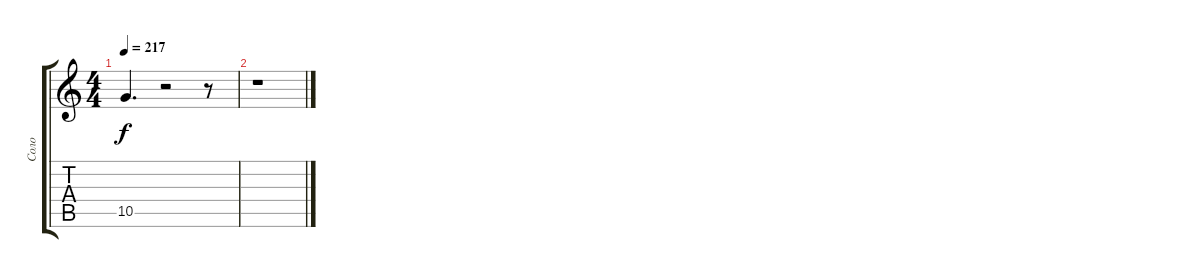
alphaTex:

\track ("Соло" "Соло") {instrument overdrivenguitar}
\staff {score tabs}
\tuning (E4 B3 G3 D3 A2 E2) {hide}
\ts (4 4)
\tempo 217
\clef g2
\ks c
10.5.4{d dy f} r.2 r.8 |
r.1
